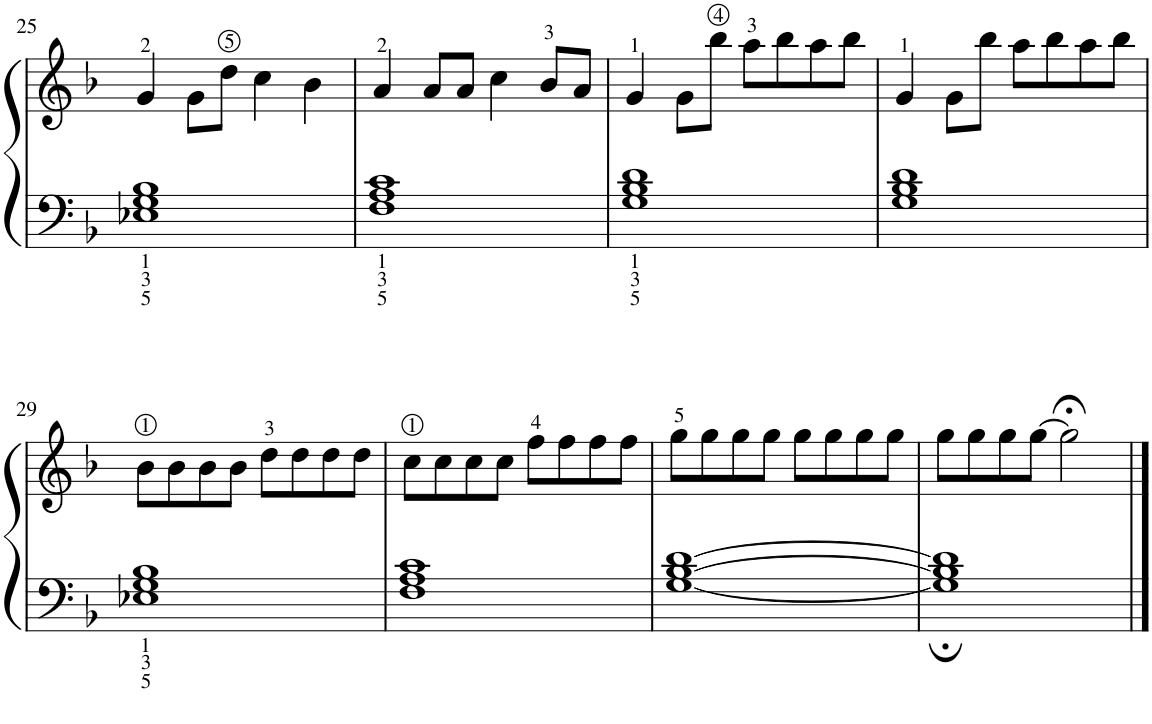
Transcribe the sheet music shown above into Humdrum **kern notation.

**kern	**kern
*part1	*part1
*staff2	*staff1
*I"Piano	*
*I'Pno.	*
!!LO:PB:g=z
*clefF4	*clefG2
*k[b-]	*k[b-]
*M4/4	*M4/4
=25	=25
1E-X 1G 1B-	4g/
.	8g\L
.	8dd\J
.	4cc\
.	4b-\
=26	=26
1F 1A 1c	4a/
.	8a/L
.	8a/J
.	4cc\
.	8b-/L
.	8a/J
=27	=27
1G 1B- 1d	4g/
.	8g\L
.	8bb-\J
.	8aa\L
.	8bb-\
.	8aa\
.	8bb-\J
=28	=28
1G 1B- 1d	4g/
.	8g\L
.	8bb-\J
.	8aa\L
.	8bb-\
.	8aa\
.	8bb-\J
!!LO:LB:g=z
=29	=29
1E-X 1G 1B-	8b-\L
.	8b-\
.	8b-\
.	8b-\J
.	8dd\L
.	8dd\
.	8dd\
.	8dd\J
=30	=30
1F 1A 1c	8cc\L
.	8cc\
.	8cc\
.	8cc\J
.	8ff\L
.	8ff\
.	8ff\
.	8ff\J
=31	=31
[1G [1B- [1d	8gg\L
.	8gg\
.	8gg\
.	8gg\J
.	8gg\L
.	8gg\
.	8gg\
.	8gg\J
=32	=32
1G]; 1B-]; 1d];	8gg\L
.	8gg\
.	8gg\
.	[8gg\J
.	2gg;<\]
==	==
*-	*-
